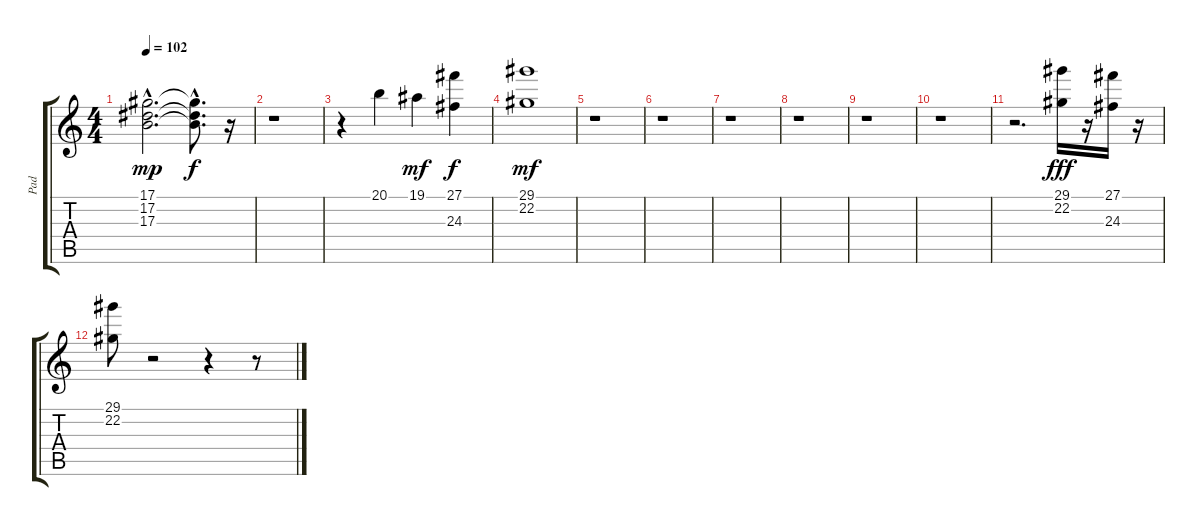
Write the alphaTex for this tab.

\track ("Pad" "Pad") {instrument pad1newage}
\staff {score tabs}
\tuning (Eb4 Bb3 Gb3 Db3 Ab2 Eb2) {hide}
\ts (4 4)
\tempo 102
\clef g2
\ks c
(17.1{hac} 17.2{hac} 17.3{hac}).2{d dy mp} (17.1{hac t} 17.2{hac t} 17.3{hac t}).8{d dy f} r.16 |
r.1 |
r.4 20.1.4 19.1.4{dy mf} (27.1 24.3).4{dy f} |
(29.1 22.2).1{dy mf} |
r.1 |
r.1 |
r.1 |
r.1 |
r.1 |
r.1 |
r.2{d} (29.1 22.2).16{dy fff} r.16 (27.1 24.3).16 r.16 |
(29.1 22.2).8 r.2 r.4 r.8
